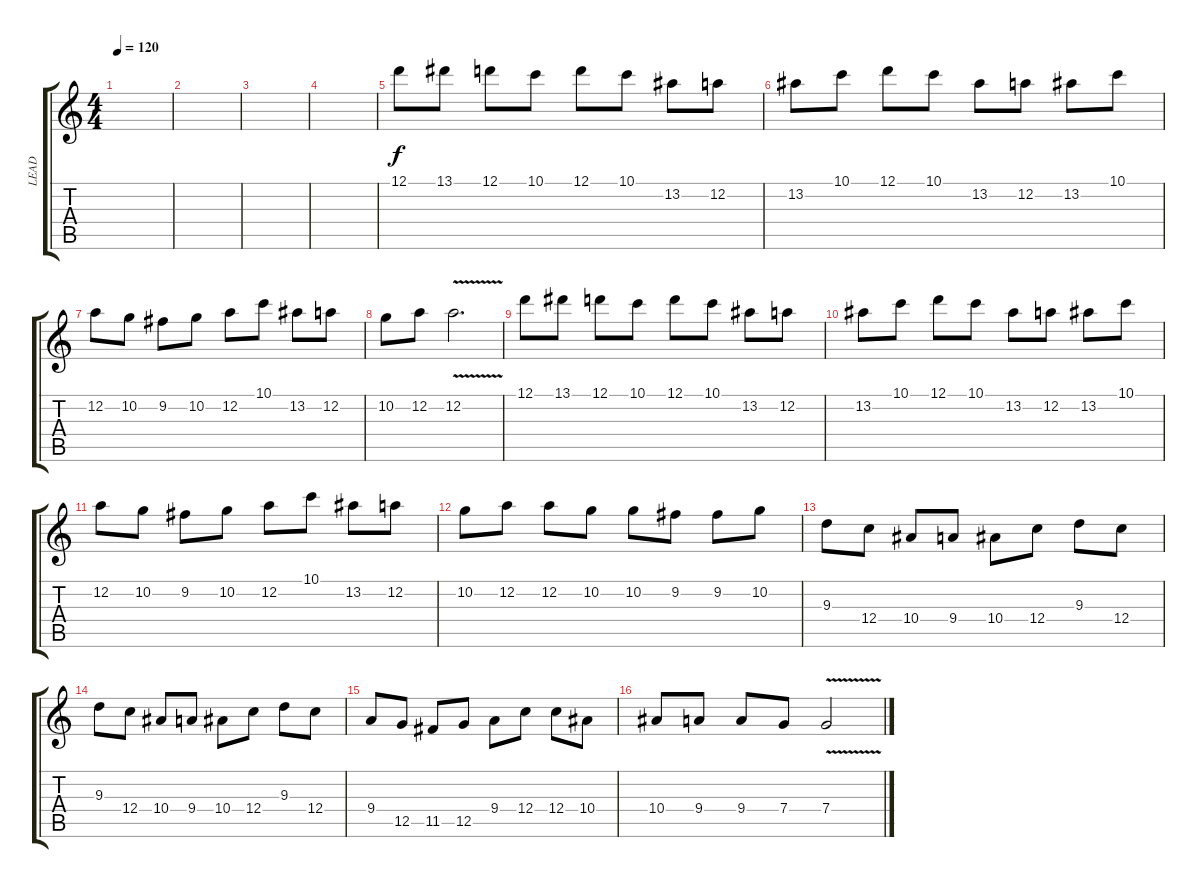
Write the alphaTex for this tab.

\track ("LEAD" "LEAD") {instrument distortionguitar}
\staff {score tabs}
\tuning (D4 A3 F3 C3 G2 D2) {hide}
\ts (4 4)
\tempo 120
\clef g2
\ks c
|
|
|
|
12.1.8 13.1.8 12.1.8 10.1.8 12.1.8 10.1.8 13.2.8 12.2.8 |
13.2.8 10.1.8 12.1.8 10.1.8 13.2.8 12.2.8 13.2.8 10.1.8 |
12.2.8 10.2.8 9.2.8 10.2.8 12.2.8 10.1.8 13.2.8 12.2.8 |
10.2.8 12.2.8 12.2{v}.2{d} |
12.1.8 13.1.8 12.1.8 10.1.8 12.1.8 10.1.8 13.2.8 12.2.8 |
13.2.8 10.1.8 12.1.8 10.1.8 13.2.8 12.2.8 13.2.8 10.1.8 |
12.2.8 10.2.8 9.2.8 10.2.8 12.2.8 10.1.8 13.2.8 12.2.8 |
10.2.8 12.2.8 12.2.8 10.2.8 10.2.8 9.2.8 9.2.8 10.2.8 |
9.3.8 12.4.8 10.4.8 9.4.8 10.4.8 12.4.8 9.3.8 12.4.8 |
9.3.8 12.4.8 10.4.8 9.4.8 10.4.8 12.4.8 9.3.8 12.4.8 |
9.4.8 12.5.8 11.5.8 12.5.8 9.4.8 12.4.8 12.4.8 10.4.8 |
10.4.8 9.4.8 9.4.8 7.4.8 7.4{v}.2
